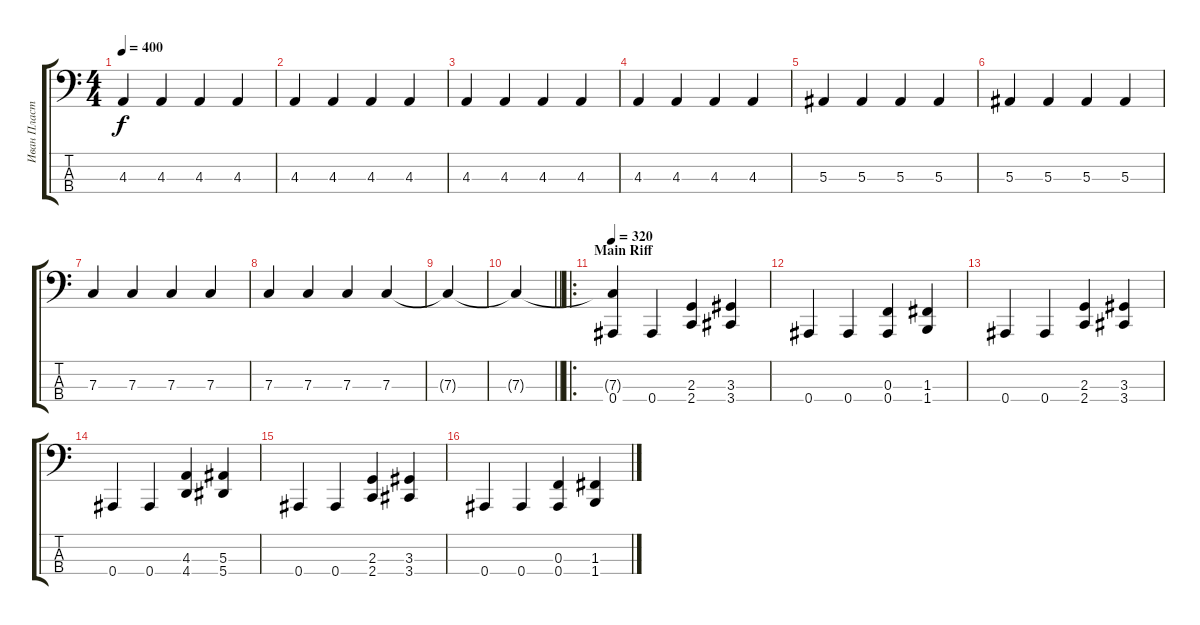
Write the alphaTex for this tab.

\track ("Иван Пластинин-Бас" "Иван Пласт") {instrument electricbasspick}
\staff {score tabs}
\tuning (Eb2 Bb1 F1 Bb0) {hide}
\ts (4 4)
\tempo 400
\clef f4
\ks c
4.3.4{dy f} 4.3.4 4.3.4 4.3.4 |
4.3.4 4.3.4 4.3.4 4.3.4 |
4.3.4 4.3.4 4.3.4 4.3.4 |
4.3.4 4.3.4 4.3.4 4.3.4 |
5.3.4 5.3.4 5.3.4 5.3.4 |
5.3.4 5.3.4 5.3.4 5.3.4 |
7.3.4 7.3.4 7.3.4 7.3.4 |
7.3.4 7.3.4 7.3.4 7.3.4 |
7.3{t}.4 |
\barLineRight lightlight
7.3{t}.4 |
\ro
\section ("" "Main Riff")
\tempo 320
(7.3{t} 0.4).4 0.4.4 (2.3 2.4).4 (3.3 3.4).4 |
0.4.4 0.4.4 (0.3 0.4).4 (1.3 1.4).4 |
0.4.4 0.4.4 (2.3 2.4).4 (3.3 3.4).4 |
0.4.4 0.4.4 (4.3 4.4).4 (5.3 5.4).4 |
0.4.4 0.4.4 (2.3 2.4).4 (3.3 3.4).4 |
0.4.4 0.4.4 (0.3 0.4).4 (1.3 1.4).4
